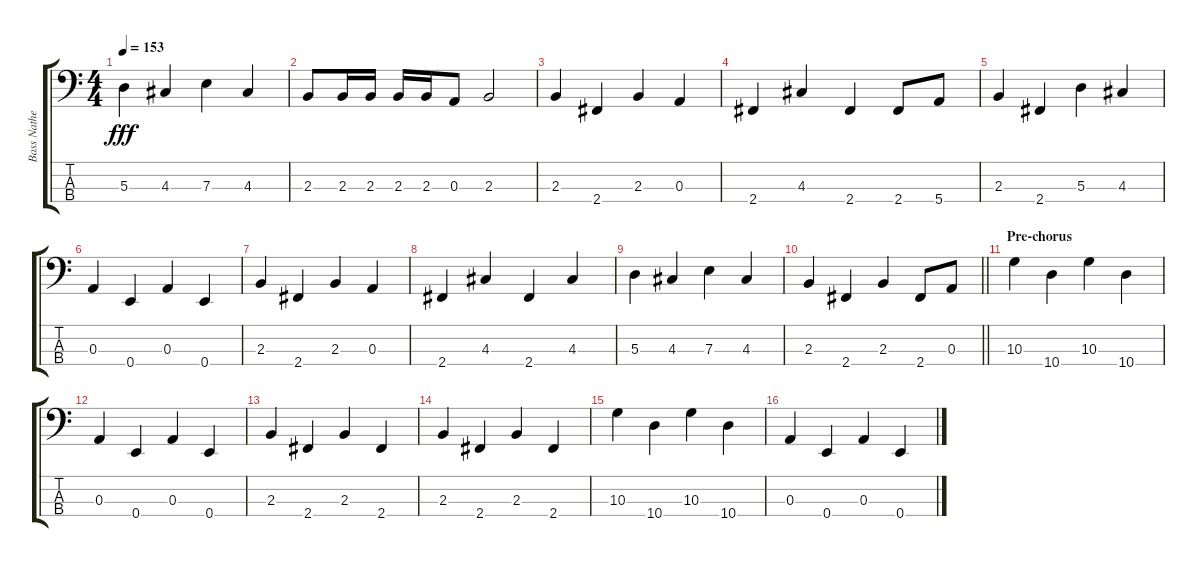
\track ("Bass Nathen Maxwell" "Bass Nathe") {instrument electricbasspick}
\staff {score tabs}
\tuning (G2 D2 A1 E1) {hide}
\ts (4 4)
\tempo 153
\clef f4
\ks c
5.3.4{dy fff} 4.3.4 7.3.4 4.3.4 |
2.3.8 2.3.16 2.3.16 2.3.16 2.3.16 0.3.8 2.3.2 |
2.3.4 2.4.4 2.3.4 0.3.4 |
2.4.4 4.3.4 2.4.4 2.4.8 5.4.8 |
2.3.4 2.4.4 5.3.4 4.3.4 |
0.3.4 0.4.4 0.3.4 0.4.4 |
2.3.4 2.4.4 2.3.4 0.3.4 |
2.4.4 4.3.4 2.4.4 4.3.4 |
5.3.4 4.3.4 7.3.4 4.3.4 |
\barLineRight lightlight
2.3.4 2.4.4 2.3.4 2.4.8 0.3.8 |
\section ("" "Pre-chorus")
10.3.4 10.4.4 10.3.4 10.4.4 |
0.3.4 0.4.4 0.3.4 0.4.4 |
2.3.4 2.4.4 2.3.4 2.4.4 |
2.3.4 2.4.4 2.3.4 2.4.4 |
10.3.4 10.4.4 10.3.4 10.4.4 |
0.3.4 0.4.4 0.3.4 0.4.4
